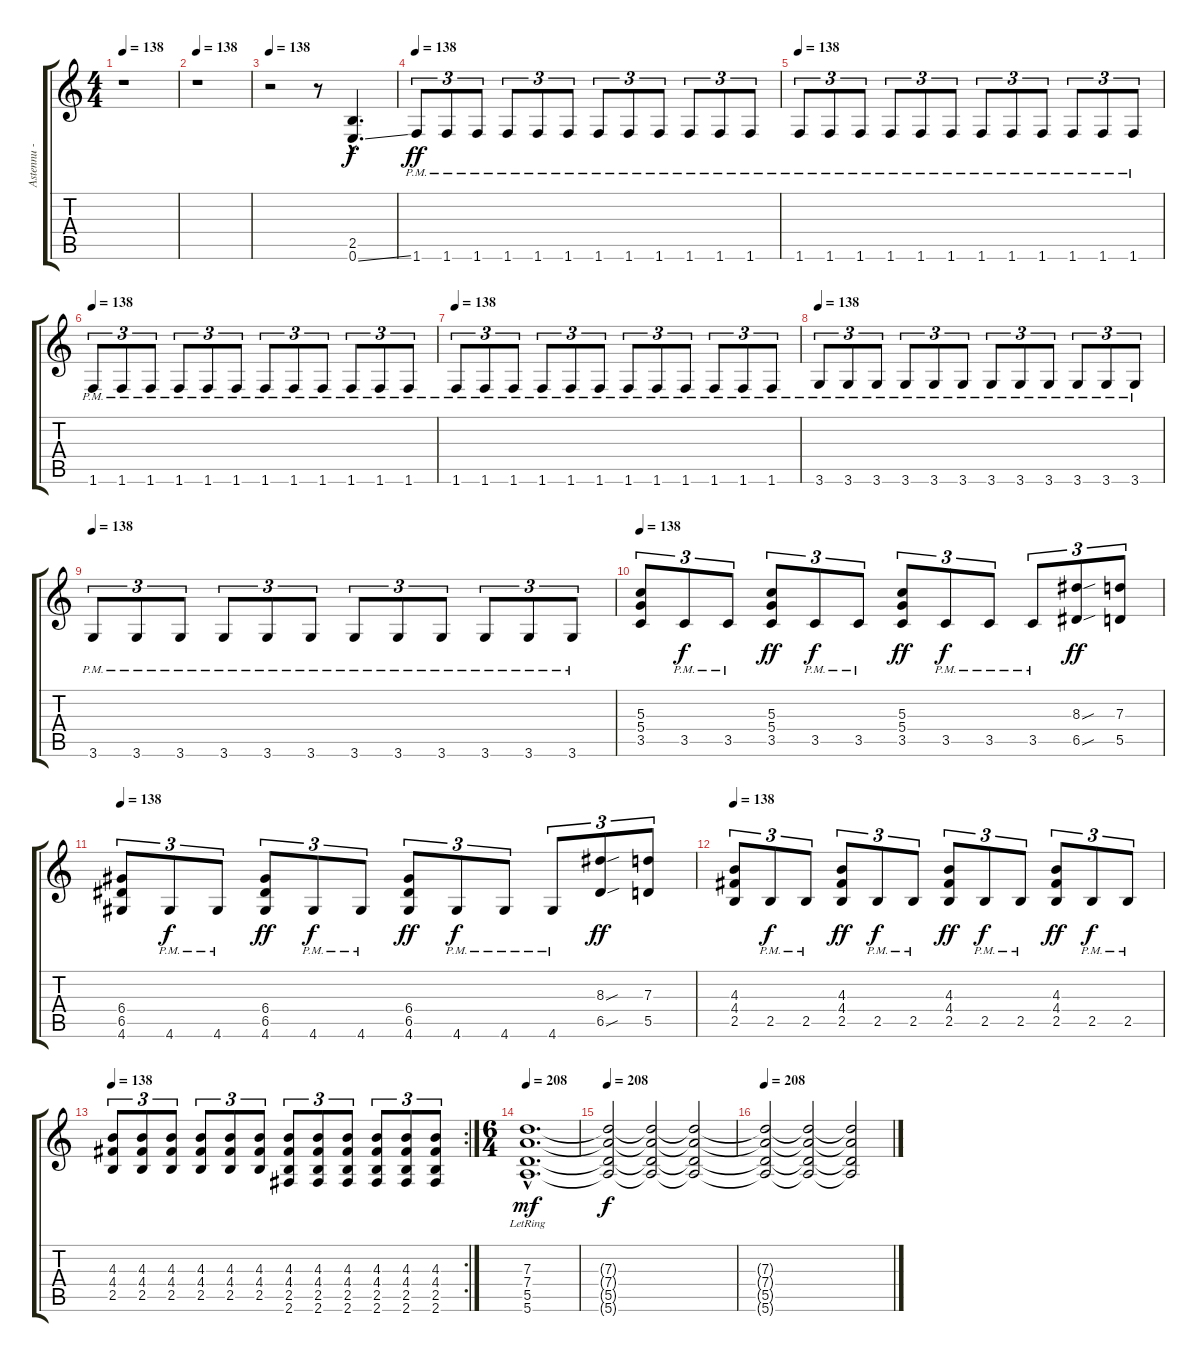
\track ("Astennu - Lead" "Astennu - ") {instrument distortionguitar}
\staff {score tabs}
\tuning (E4 B3 G3 D3 A2 E2) {hide}
\ts (4 4)
\tempo 138
\clef g2
\ks c
r.1{dy f} |
\tempo 138
r.1 |
\tempo 138
r.2 r.8 (2.5{hac} 0.6{ss hac}).4{d} |
\tempo 138
1.6{pm}.8{tu (3 2) dy ff} 1.6{pm}.8{tu (3 2)} 1.6{pm}.8{tu (3 2)} 1.6{pm}.8{tu (3 2)} 1.6{pm}.8{tu (3 2)} 1.6{pm}.8{tu (3 2)} 1.6{pm}.8{tu (3 2)} 1.6{pm}.8{tu (3 2)} 1.6{pm}.8{tu (3 2)} 1.6{pm}.8{tu (3 2)} 1.6{pm}.8{tu (3 2)} 1.6{pm}.8{tu (3 2)} |
\tempo 138
1.6{pm}.8{tu (3 2)} 1.6{pm}.8{tu (3 2)} 1.6{pm}.8{tu (3 2)} 1.6{pm}.8{tu (3 2)} 1.6{pm}.8{tu (3 2)} 1.6{pm}.8{tu (3 2)} 1.6{pm}.8{tu (3 2)} 1.6{pm}.8{tu (3 2)} 1.6{pm}.8{tu (3 2)} 1.6{pm}.8{tu (3 2)} 1.6{pm}.8{tu (3 2)} 1.6{pm}.8{tu (3 2)} |
\tempo 138
1.6{pm}.8{tu (3 2)} 1.6{pm}.8{tu (3 2)} 1.6{pm}.8{tu (3 2)} 1.6{pm}.8{tu (3 2)} 1.6{pm}.8{tu (3 2)} 1.6{pm}.8{tu (3 2)} 1.6{pm}.8{tu (3 2)} 1.6{pm}.8{tu (3 2)} 1.6{pm}.8{tu (3 2)} 1.6{pm}.8{tu (3 2)} 1.6{pm}.8{tu (3 2)} 1.6{pm}.8{tu (3 2)} |
\tempo 138
1.6{pm}.8{tu (3 2)} 1.6{pm}.8{tu (3 2)} 1.6{pm}.8{tu (3 2)} 1.6{pm}.8{tu (3 2)} 1.6{pm}.8{tu (3 2)} 1.6{pm}.8{tu (3 2)} 1.6{pm}.8{tu (3 2)} 1.6{pm}.8{tu (3 2)} 1.6{pm}.8{tu (3 2)} 1.6{pm}.8{tu (3 2)} 1.6{pm}.8{tu (3 2)} 1.6{pm}.8{tu (3 2)} |
\tempo 138
3.6{pm}.8{tu (3 2)} 3.6{pm}.8{tu (3 2)} 3.6{pm}.8{tu (3 2)} 3.6{pm}.8{tu (3 2)} 3.6{pm}.8{tu (3 2)} 3.6{pm}.8{tu (3 2)} 3.6{pm}.8{tu (3 2)} 3.6{pm}.8{tu (3 2)} 3.6{pm}.8{tu (3 2)} 3.6{pm}.8{tu (3 2)} 3.6{pm}.8{tu (3 2)} 3.6{pm}.8{tu (3 2)} |
\tempo 138
3.6{pm}.8{tu (3 2)} 3.6{pm}.8{tu (3 2)} 3.6{pm}.8{tu (3 2)} 3.6{pm}.8{tu (3 2)} 3.6{pm}.8{tu (3 2)} 3.6{pm}.8{tu (3 2)} 3.6{pm}.8{tu (3 2)} 3.6{pm}.8{tu (3 2)} 3.6{pm}.8{tu (3 2)} 3.6{pm}.8{tu (3 2)} 3.6{pm}.8{tu (3 2)} 3.6{pm}.8{tu (3 2)} |
\tempo 138
(5.3 5.4 3.5).8{tu (3 2)} 3.5{pm}.8{tu (3 2) dy f} 3.5{pm}.8{tu (3 2)} (5.3 5.4 3.5).8{tu (3 2) dy ff} 3.5{pm}.8{tu (3 2) dy f} 3.5{pm}.8{tu (3 2)} (5.3 5.4 3.5).8{tu (3 2) dy ff} 3.5{pm}.8{tu (3 2) dy f} 3.5{pm}.8{tu (3 2)} 3.5{pm}.8{tu (3 2)} (8.3{sou} 6.5{sou}).8{tu (3 2) dy ff} (7.3 5.5).8{tu (3 2)} |
\tempo 138
(6.4 6.5 4.6).8{tu (3 2)} 4.6{pm}.8{tu (3 2) dy f} 4.6{pm}.8{tu (3 2)} (6.4 6.5 4.6).8{tu (3 2) dy ff} 4.6{pm}.8{tu (3 2) dy f} 4.6{pm}.8{tu (3 2)} (6.4 6.5 4.6).8{tu (3 2) dy ff} 4.6{pm}.8{tu (3 2) dy f} 4.6{pm}.8{tu (3 2)} 4.6{pm}.8{tu (3 2)} (8.3{sou} 6.5{sou}).8{tu (3 2) dy ff} (7.3 5.5).8{tu (3 2)} |
\tempo 138
(4.3 4.4 2.5).8{tu (3 2)} 2.5{pm}.8{tu (3 2) dy f} 2.5{pm}.8{tu (3 2)} (4.3 4.4 2.5).8{tu (3 2) dy ff} 2.5{pm}.8{tu (3 2) dy f} 2.5{pm}.8{tu (3 2)} (4.3 4.4 2.5).8{tu (3 2) dy ff} 2.5{pm}.8{tu (3 2) dy f} 2.5{pm}.8{tu (3 2)} (4.3 4.4 2.5).8{tu (3 2) dy ff} 2.5{pm}.8{tu (3 2) dy f} 2.5{pm}.8{tu (3 2)} |
\rc 2
\tempo 138
(4.3 4.4 2.5).8{tu (3 2)} (4.3 4.4 2.5).8{tu (3 2)} (4.3 4.4 2.5).8{tu (3 2)} (4.3 4.4 2.5).8{tu (3 2)} (4.3 4.4 2.5).8{tu (3 2)} (4.3 4.4 2.5).8{tu (3 2)} (4.3 4.4 2.5 2.6).8{tu (3 2)} (4.3 4.4 2.5 2.6).8{tu (3 2)} (4.3 4.4 2.5 2.6).8{tu (3 2)} (4.3 4.4 2.5 2.6).8{tu (3 2)} (4.3 4.4 2.5 2.6).8{tu (3 2)} (4.3 4.4 2.5 2.6).8{tu (3 2)} |
\ts (6 4)
\tempo 208
(7.3{hac lr} 7.4{hac lr} 5.5{hac lr} 5.6{hac lr}).1{d dy mf} |
\tempo 208
(7.3{t} 7.4{t} 5.5{t} 5.6{t}).2{dy f} (7.3{t} 7.4{t} 5.5{t} 5.6{t}).2 (7.3{t} 7.4{t} 5.5{t} 5.6{t}).2 |
\tempo 208
(7.3{t} 7.4{t} 5.5{t} 5.6{t}).2 (7.3{t} 7.4{t} 5.5{t} 5.6{t}).2 (7.3{t} 7.4{t} 5.5{t} 5.6{t}).2
